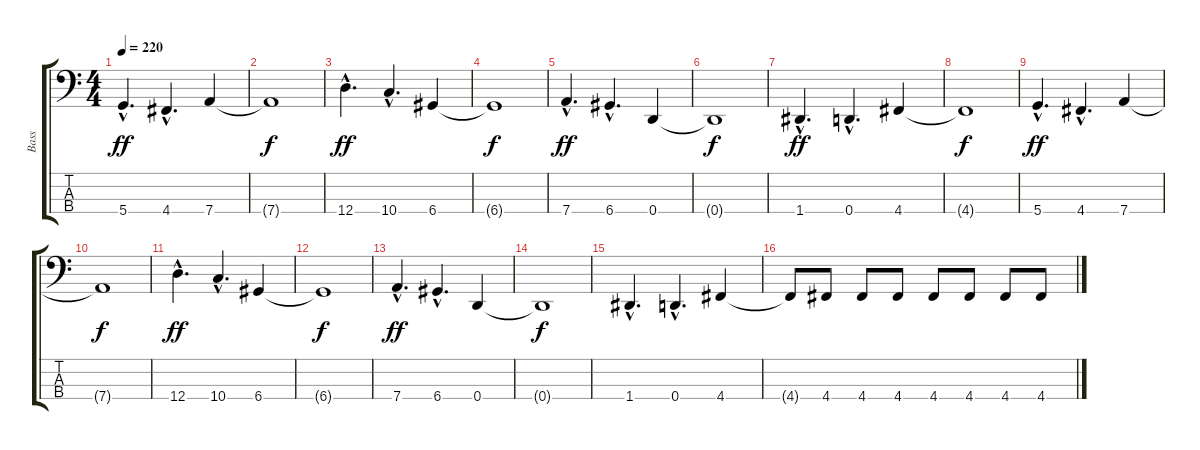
\track ("Bass" "Bass") {instrument electricbassfinger}
\staff {score tabs}
\tuning (G2 D2 A1 D1) {hide}
\ts (4 4)
\tempo 220
\clef f4
\ks c
5.4{hac}.4{d dy ff instrument overdrivenguitar} 4.4{hac}.4{d} 7.4.4 |
7.4{t}.1{dy f} |
12.4{hac}.4{d dy ff instrument overdrivenguitar} 10.4{hac}.4{d} 6.4.4 |
6.4{t}.1{dy f} |
7.4{hac}.4{d dy ff instrument overdrivenguitar} 6.4{hac}.4{d} 0.4.4 |
0.4{t}.1{dy f} |
1.4{hac}.4{d dy ff instrument overdrivenguitar} 0.4{hac}.4{d} 4.4.4 |
4.4{t}.1{dy f} |
5.4{hac}.4{d dy ff instrument overdrivenguitar} 4.4{hac}.4{d} 7.4.4 |
7.4{t}.1{dy f} |
12.4{hac}.4{d dy ff instrument overdrivenguitar} 10.4{hac}.4{d} 6.4.4 |
6.4{t}.1{dy f} |
7.4{hac}.4{d dy ff volume 16 instrument electricbassfinger} 6.4{hac}.4{d} 0.4.4 |
0.4{t}.1{dy f} |
1.4{hac}.4{d} 0.4{hac}.4{d} 4.4.4 |
4.4{t}.8 4.4.8 4.4.8 4.4.8 4.4.8 4.4.8 4.4.8 4.4.8
